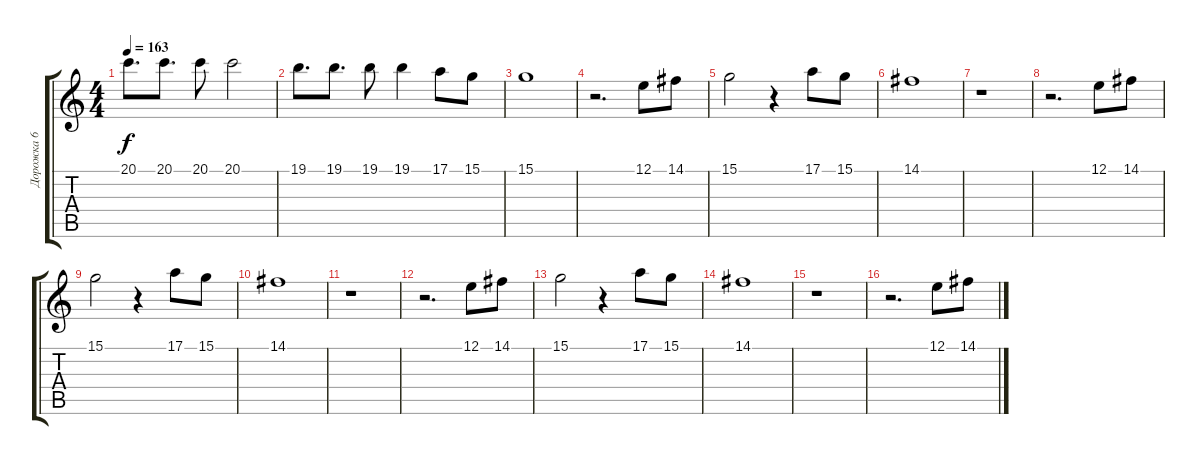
\track ("Дорожка 6" "Дорожка 6") {instrument fx5brightness}
\staff {score tabs}
\tuning (E4 B3 G3 D3 A2 E2) {hide}
\ts (4 4)
\tempo 163
\clef g2
\ks c
20.1.8{d dy f} 20.1.8{d} 20.1.8 20.1.2 |
19.1.8{d} 19.1.8{d} 19.1.8 19.1.4 17.1.8 15.1.8 |
15.1.1 |
r.2{d} 12.1.8 14.1.8 |
15.1.2 r.4 17.1.8 15.1.8 |
14.1.1 |
r.1 |
r.2{d} 12.1.8 14.1.8 |
15.1.2 r.4 17.1.8 15.1.8 |
14.1.1 |
r.1 |
r.2{d} 12.1.8 14.1.8 |
15.1.2 r.4 17.1.8 15.1.8 |
14.1.1 |
r.1 |
r.2{d} 12.1.8 14.1.8
